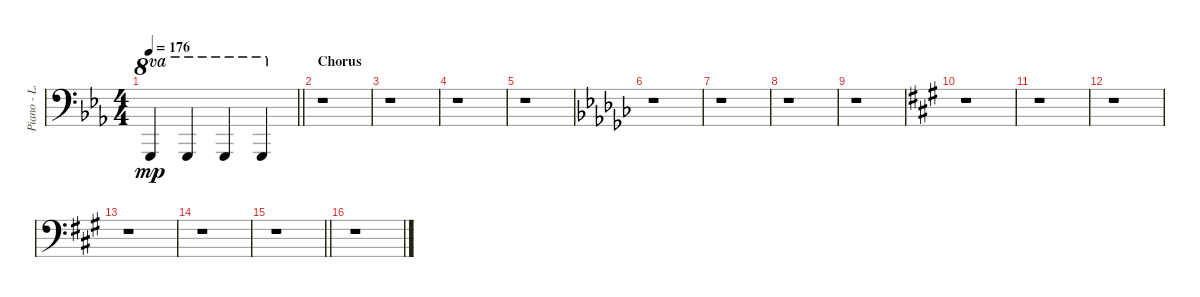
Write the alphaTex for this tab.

\track ("Piano - L.H" "Piano - L.") {instrument brightacousticpiano}
\staff {score}
\tuning (C3 G2 D2 A1 E1 B0) {hide}
\ts (4 4)
\tempo 176
\clef f4
\barLineRight lightlight
\ks cminor
0.2.4{ot 8va dy mp} 0.2.4{ot 8va} 0.2.4{ot 8va} 0.2.4{ot 8va} |
\section ("" "Chorus")
r.1 |
r.1 |
r.1 |
r.1 |
\ks ebminor
r.1 |
r.1 |
r.1 |
r.1 |
\ks f#minor
r.1 |
r.1 |
r.1 |
r.1 |
r.1 |
\barLineRight lightlight
r.1 |
\section ("" "")
r.1
